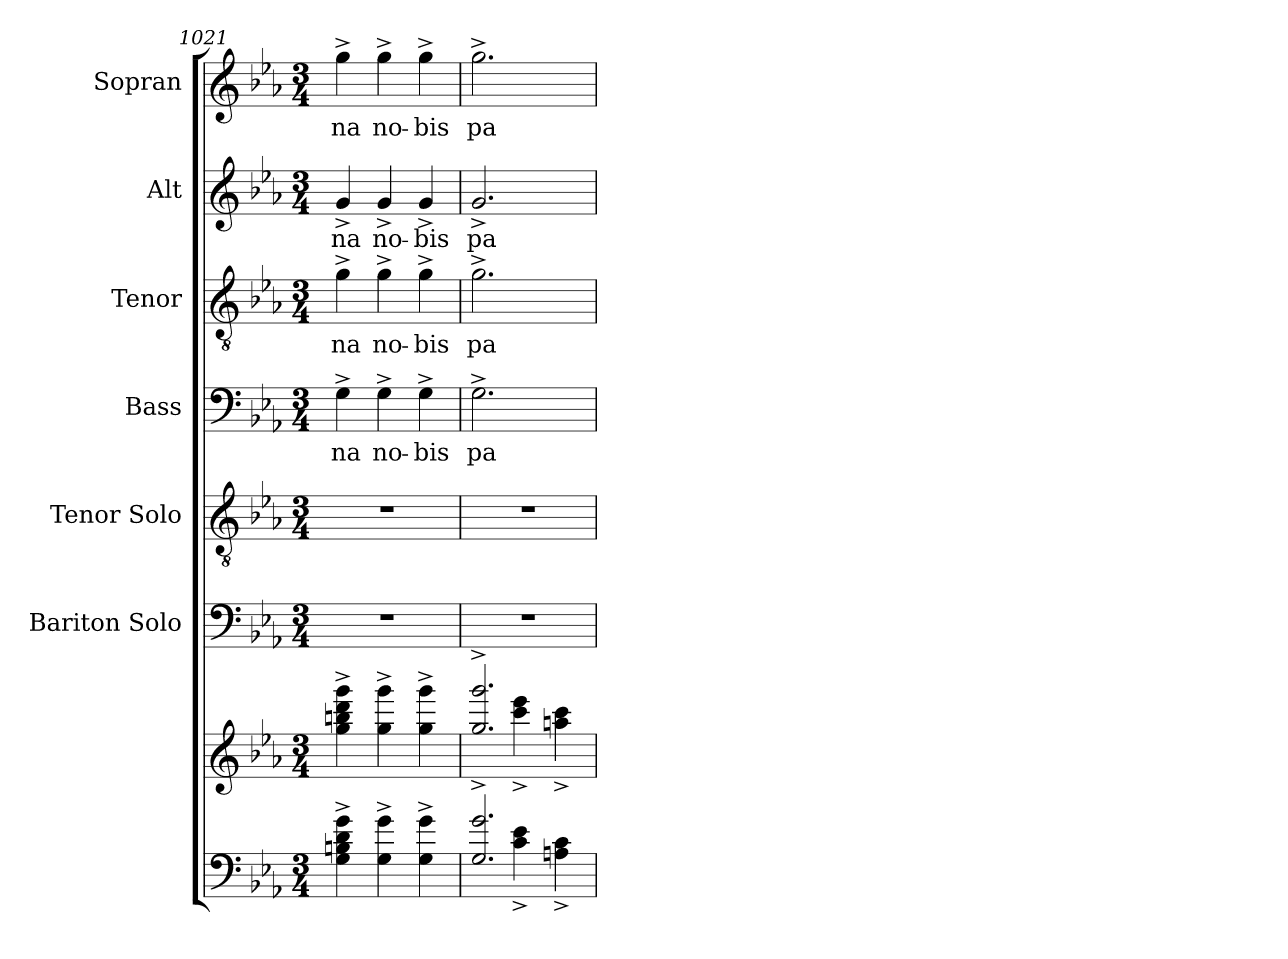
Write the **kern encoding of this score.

**kern	**kern	**kern	**kern	**kern	**text	**kern	**text	**kern	**text	**kern	**text
*part7	*part7	*part6	*part5	*part4	*part4	*part3	*part3	*part2	*part2	*part1	*part1
*staff8	*staff7	*staff6	*staff5	*staff4	*staff4	*staff3	*staff3	*staff2	*staff2	*staff1	*staff1
*	*	*I"Bariton Solo	*I"Tenor Solo	*I"Bass	*	*I"Tenor	*	*I"Alt	*	*I"Sopran	*
*	*	*	*	*I'B.	*	*I'T.	*	*I'A.	*	*I'S.	*
*clefF4	*clefG2	*clefF4	*clefGv2	*clefF4	*	*clefGv2	*	*clefG2	*	*clefG2	*
*k[b-e-a-]	*k[b-e-a-]	*k[b-e-a-]	*k[b-e-a-]	*k[b-e-a-]	*	*k[b-e-a-]	*	*k[b-e-a-]	*	*k[b-e-a-]	*
*E-:	*E-:	*E-:	*E-:	*E-:	*	*E-:	*	*E-:	*	*E-:	*
*M3/4	*M3/4	*M3/4	*M3/4	*M3/4	*	*M3/4	*	*M3/4	*	*M3/4	*
=1021	=1021	=1021	=1021	=1021	=1021	=1021	=1021	=1021	=1021	=1021	=1021
!	!	!	!	!	!LO:LY:b	!	!LO:LY:b	!	!LO:LY:b	!	!LO:LY:b
4G\^> 4Bn\^> 4d\^> 4g\^>	4gg\^> 4bbn\^> 4ddd\^> 4ggg\^>	2.r	2.r	4G^>\	-na	4g^>\	-na	4g^</	-na	4gg^>\	-na
!	!	!	!	!	!LO:LY:b	!	!LO:LY:b	!	!LO:LY:b	!	!LO:LY:b
4G\^> 4g\^>	4gg\^> 4ggg\^>	.	.	4G^>\	no-	4g^>\	no-	4g^</	no-	4gg^>\	no-
!	!	!	!	!	!LO:LY:b	!	!LO:LY:b	!	!LO:LY:b	!	!LO:LY:b
4G\^> 4g\^>	4gg\^> 4ggg\^>	.	.	4G^>\	-bis	4g^>\	-bis	4g^</	-bis	4gg^>\	-bis
=1022	=1022	=1022	=1022	=1022	=1022	=1022	=1022	=1022	=1022	=1022	=1022
*^	*^	*	*	*	*	*	*	*	*	*	*
!	!	!	!	!	!	!	!LO:LY:b	!	!LO:LY:b	!	!LO:LY:b	!	!LO:LY:b
2.G/^> 2.g/^>	4ryy	2.gg/^> 2.ggg/^>	4ryy	2.r	2.r	2.G^>\	pa-	2.g^>\	pa-	2.g^</	pa-	2.gg^>\	pa-
.	4c\^> 4e-\^>	.	4ccc\^> 4eee-\^>	.	.	.	.	.	.	.	.	.	.
.	4An\^> 4c\^>	.	4aan\^> 4ccc\^>	.	.	.	.	.	.	.	.	.	.
*v	*v	*	*	*	*	*	*	*	*	*	*	*	*
*	*v	*v	*	*	*	*	*	*	*	*	*	*
=	=	=	=	=	=	=	=	=	=	=	=
*-	*-	*-	*-	*-	*-	*-	*-	*-	*-	*-	*-
